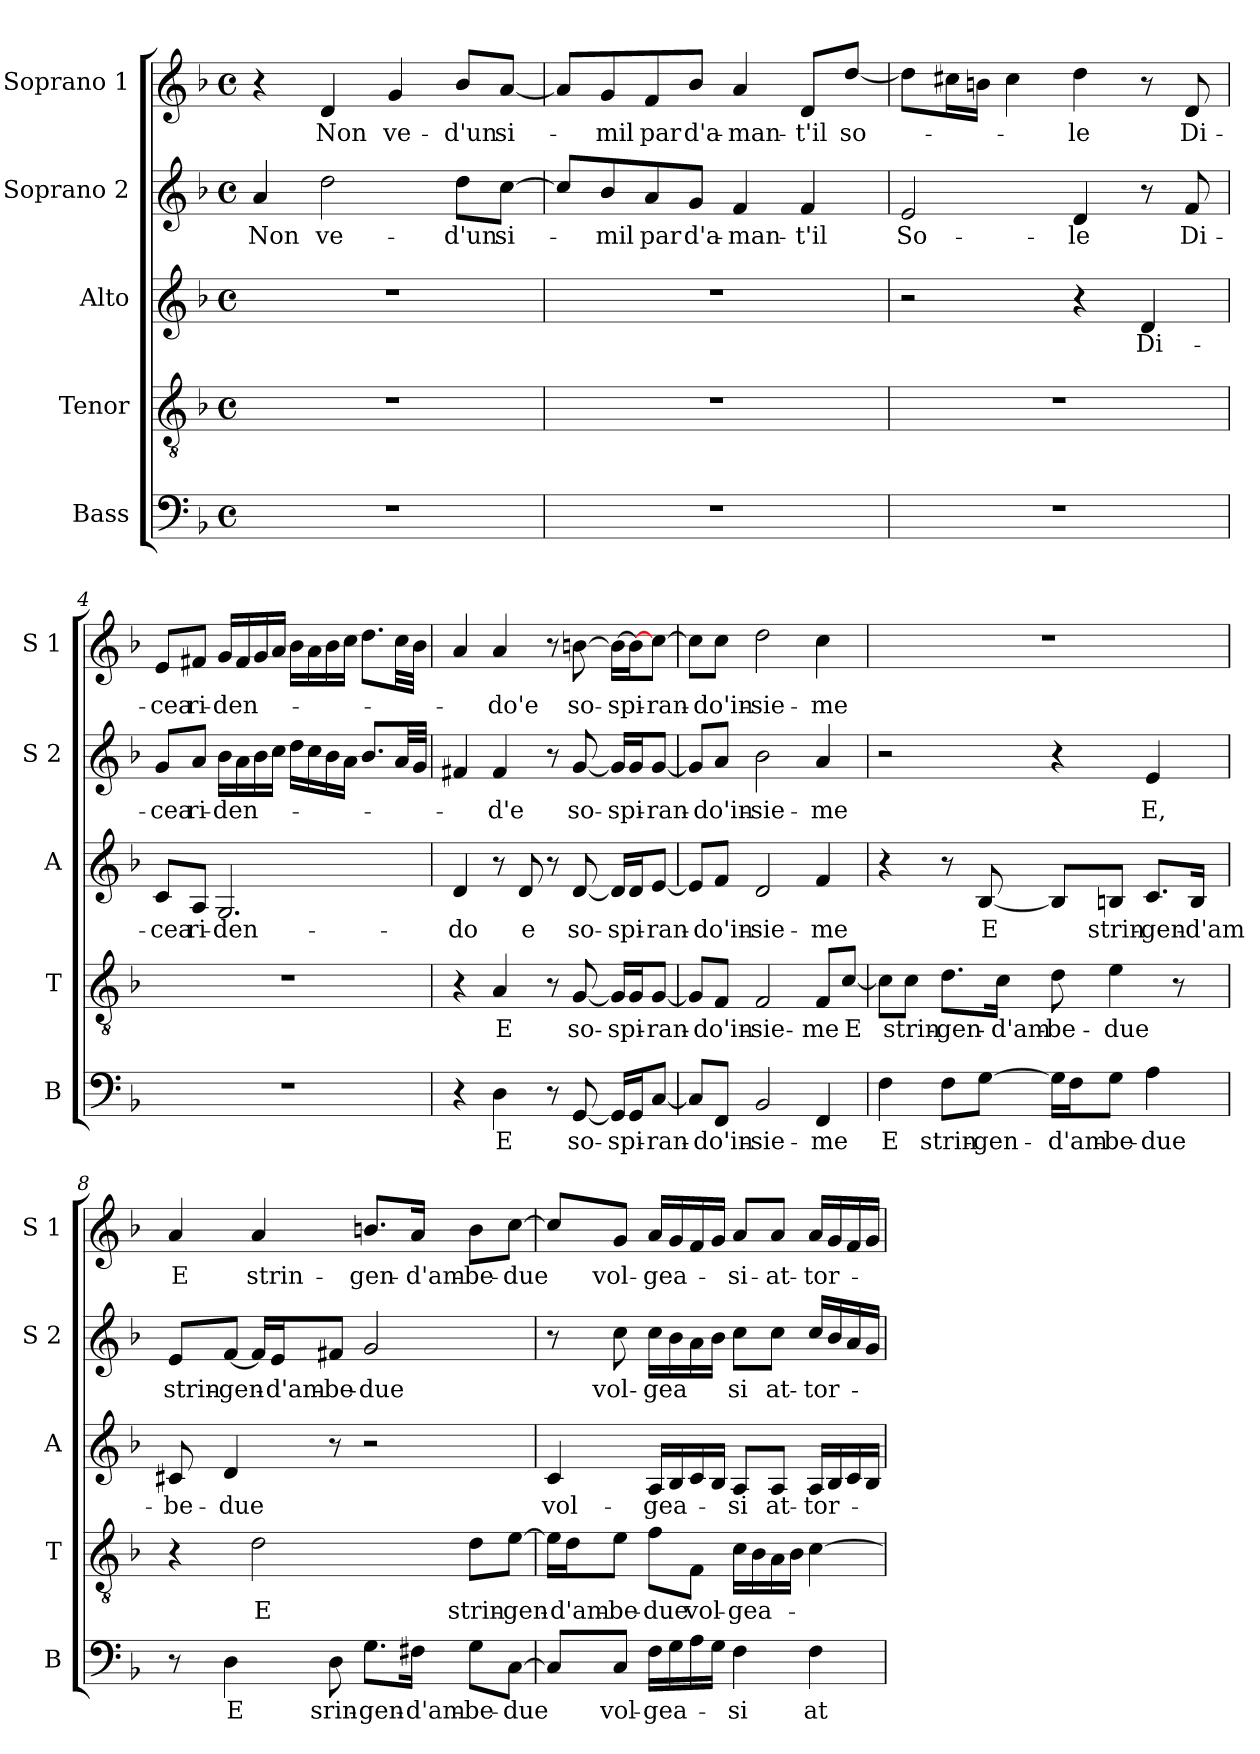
**kern	**text	**kern	**text	**kern	**text	**kern	**text	**kern	**text
*part5	*part5	*part4	*part4	*part3	*part3	*part2	*part2	*part1	*part1
*staff5	*staff5	*staff4	*staff4	*staff3	*staff3	*staff2	*staff2	*staff1	*staff1
*I"Bass	*	*I"Tenor	*	*I"Alto	*	*I"Soprano 2	*	*I"Soprano 1	*
*I'B	*	*I'T	*	*I'A	*	*I'S 2	*	*I'S 1	*
*clefF4	*	*clefGv2	*	*clefG2	*	*clefG2	*	*clefG2	*
*k[b-]	*	*k[b-]	*	*k[b-]	*	*k[b-]	*	*k[b-]	*
*d:	*	*d:	*	*d:	*	*d:	*	*d:	*
*M4/4	*	*M4/4	*	*M4/4	*	*M4/4	*	*M4/4	*
*met(c)	*	*met(c)	*	*met(c)	*	*met(c)	*	*met(c)	*
=1	=1	=1	=1	=1	=1	=1	=1	=1	=1
1r	.	1r	.	1r	.	4a/	Non	4r	.
.	.	.	.	.	.	2dd\	ve-	4d/	Non
.	.	.	.	.	.	.	.	4g/	ve-
.	.	.	.	.	.	8dd\L	-d'un	8b-/L	-d'un
.	.	.	.	.	.	[8cc\J	si-	[8a/J	si-
=2	=2	=2	=2	=2	=2	=2	=2	=2	=2
1r	.	1r	.	1r	.	8cc/L]	.	8a/L]	.
.	.	.	.	.	.	8b-/	-mil	8g/	-mil
.	.	.	.	.	.	8a/	par	8f/	par
.	.	.	.	.	.	8g/J	d'a-	8b-/J	d'a-
.	.	.	.	.	.	4f/	-man-	4a/	-man-
.	.	.	.	.	.	4f/	-t'il	8d/L	-t'il
.	.	.	.	.	.	.	.	[8dd/J	so-
=3	=3	=3	=3	=3	=3	=3	=3	=3	=3
1r	.	1r	.	2r	.	2e/	So-	8dd\L]	.
.	.	.	.	.	.	.	.	16cc#X\L	.
.	.	.	.	.	.	.	.	16bn\JJ	.
.	.	.	.	.	.	.	.	4cc#\	.
.	.	.	.	4r	.	4d/	-le	4dd\	-le
.	.	.	.	4d/	Di-	8r	.	8r	.
.	.	.	.	.	.	8f/	Di-	8d/	Di-
!!LO:LB:g=z
=4	=4	=4	=4	=4	=4	=4	=4	=4	=4
1r	.	1r	.	8c/L	-cea	8g/L	-cea	8e/L	-cea
.	.	.	.	8A/J	ri-	8a/J	ri-	8f#X/J	ri-
.	.	.	.	2.G/	-den-	16b-\LL	-den-	16g/LL	-den-
.	.	.	.	.	.	16a\	.	16f#/	.
.	.	.	.	.	.	16b-\	.	16g/	.
.	.	.	.	.	.	16cc\JJ	.	16a/JJ	.
.	.	.	.	.	.	16dd\LL	.	16b-\LL	.
.	.	.	.	.	.	16cc\	.	16a\	.
.	.	.	.	.	.	16b-\	.	16b-\	.
.	.	.	.	.	.	16a\JJ	.	16cc\JJ	.
.	.	.	.	.	.	8.b-/L	.	8.dd\L	.
.	.	.	.	.	.	32a/LL	.	32cc\LL	.
.	.	.	.	.	.	32g/JJJ	.	32b-\JJJ	.
=5	=5	=5	=5	=5	=5	=5	=5	=5	=5
4r	.	4r	.	4d/	-do	4f#X/	.	4a/	.
4D\	E	4A/	E	8r	.	4f#/	-d'e	4a/	-do'e
.	.	.	.	8d/	e	.	.	.	.
8r	.	8r	.	8r	.	8r	.	8r	.
[8GG/	so-	[8G/	so-	[8d/	so-	[8g/	so-	[8bn\	so-
16GG/LL]	.	16G/LL]	.	16d/LL]	.	16g/LL]	.	16b\LL_	.
16GG/J	-spi-	16G/J	-spi-	16d/J	-spi-	16g/J	-spi-	16b\J_	-spi-
[8C/J	-ran-	[8G/J	-ran-	[8e/J	-ran-	[8g/J	-ran-	[8cc\J	-ran-
=6	=6	=6	=6	=6	=6	=6	=6	=6	=6
8C/L]	.	8G/L]	.	8e/L]	.	8g/L]	.	8cc\L]	.
8FF/J	-do'in-	8F/J	-do'in-	8f/J	-do'in-	8a/J	-do'in-	8cc\J	-do'in-
2BB-/	-sie-	2F/	-sie-	2d/	-sie-	2b-\	-sie-	2dd\	-sie-
4FF/	-me	8F/L	-me	4f/	-me	4a/	-me	4cc\	-me
.	.	[8c/J	E	.	.	.	.	.	.
!!LO:PB:g=z
=7	=7	=7	=7	=7	=7	=7	=7	=7	=7
4F\	E	8c\L]	.	4r	.	2r	.	1r	.
.	.	8c\J	strin-	.	.	.	.	.	.
8F\L	strin-	8.d\L	-gen-	8r	.	.	.	.	.
[8G\J	-gen-	.	.	[8B-/	E	.	.	.	.
.	.	16c\Jk	-d'am-	.	.	.	.	.	.
16G\LL]	.	8d\	-be-	8B-/L]	.	4r	.	.	.
16F\J	-d'am-	.	.	.	.	.	.	.	.
8G\J	-be-	4e\	-due	8Bn/J	strin-	.	.	.	.
4A\	-due	.	.	8.c/L	-gen-	4e/	E,	.	.
.	.	8r	.	.	.	.	.	.	.
.	.	.	.	16B/Jk	-d'am-	.	.	.	.
=8	=8	=8	=8	=8	=8	=8	=8	=8	=8
8r	.	4r	.	8c#X/	-be-	8e/L	strin-	4a/	E
4D\	E	.	.	4d/	-due	[8f/J	-gen-	.	.
.	.	2d\	E	.	.	16f/LL]	.	4a/	strin-
.	.	.	.	.	.	16e/J	-d'am-	.	.
8D\	srin-	.	.	8r	.	8f#X/J	-be-	.	.
8.G\L	-gen-	.	.	2r	.	2g/	-due	8.bn/L	-gen-
16F#X\Jk	-d'am-	.	.	.	.	.	.	16a/Jk	-d'am-
8G\L	-be-	8d\L	strin-	.	.	.	.	8b\L	-be-
[8C\J	-due	[8e\J	-gen-	.	.	.	.	[8cc\J	-due
!!LO:LB:g=z
=9	=9	=9	=9	=9	=9	=9	=9	=9	=9
8C/L]	.	16e\LL]	.	4c/	vol-	8r	.	8cc/L]	.
.	.	16d\J	-d'am-	.	.	.	.	.	.
8C/J	vol-	8e\J	-be-	.	.	8cc\	vol-	8g/J	vol-
16F\LL	-gea-	8f\L	-due	16A/LL	-gea-	16cc\LL	-gea	16a/LL	-gea-
16G\	.	.	.	16B-/	.	16b-\	.	16g/	.
16A\	.	8F\J	vol-	16c/	.	16a\	.	16f/	.
16G\JJ	.	.	.	16B-/JJ	.	16b-\JJ	.	16g/JJ	.
4F\	-si	16c\LL	-gea-	8A/L	-si	8cc\L	si	8a/L	-si-
.	.	16B-\	.	.	.	.	.	.	.
.	.	16A\	.	8A/J	at-	8cc\J	at-	8a/J	-at-
.	.	16B-\JJ	.	.	.	.	.	.	.
4F\	at-	[4c\	.	16A/LL	-tor-	16cc/LL	-tor-	16a/LL	-tor-
.	.	.	.	16B-/	.	16b-/	.	16g/	.
.	.	.	.	16c/	.	16a/	.	16f/	.
.	.	.	.	16B-/JJ	.	16g/JJ	.	16g/JJ	.
=	=	=	=	=	=	=	=	=	=
*-	*-	*-	*-	*-	*-	*-	*-	*-	*-
